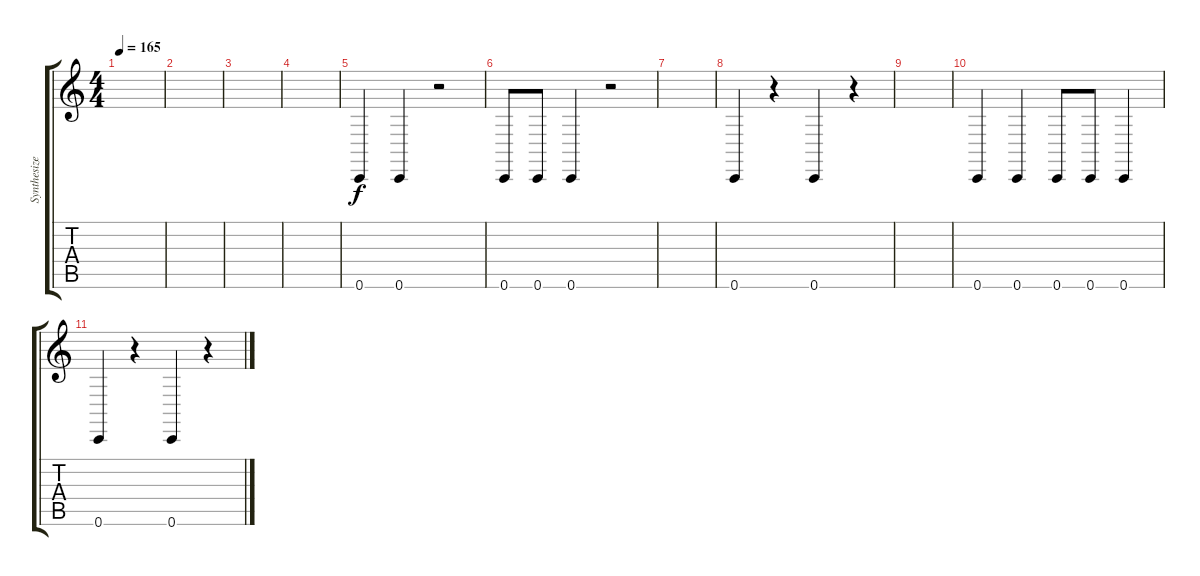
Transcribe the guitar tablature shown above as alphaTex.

\track ("Synthesizer" "Synthesize") {instrument lead6voice}
\staff {score tabs}
\tuning (D4 A3 F3 C3 G2 C2) {hide}
\ts (4 4)
\tempo 165
\clef g2
\ks c
|
|
|
|
0.6.4 0.6.4 r.2 |
0.6.8 0.6.8 0.6.4 r.2 |
|
0.6.4 r.4 0.6.4 r.4 |
|
0.6.4 0.6.4 0.6.8 0.6.8 0.6.4 |
0.6.4 r.4 0.6.4 r.4
